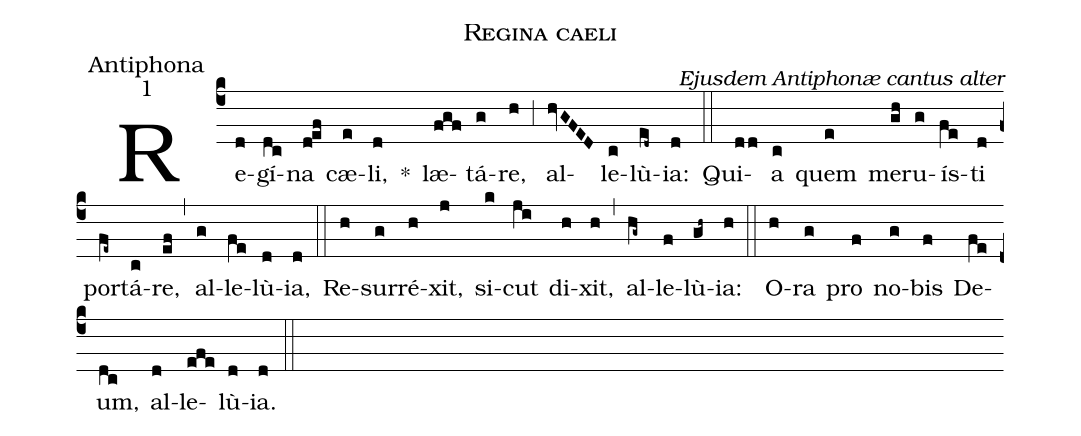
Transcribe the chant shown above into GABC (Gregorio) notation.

name:Regina caeli;
office-part:Antiphona;
mode:1;
commentary:Ejusdem Antiphonæ cantus alter;
%%
(c4)
Re(d)gí(dc)na(d!ef) cæ(e)li,(d) <sp>*</sp>() læ(fgf)tá(g)re,(h) (,3) al-(hvGFED)le(c)lù(ed~)ia:(d) (::) Qui(dd)a(c) quem(e) me(gh)ru(g)ís(fe)ti(d) por(fe~)tá(c)re,(ef) (,) al(g)le(fe)lù(d)ia,(d) (::) Re-(h)sur(g)ré(h)xit,(j) si(k)cut(ji) di(h)xit,(h) (,) al-(hg~)le(f)lù(gh~)ia:(h) (::) O-(h)ra(g) pro(f) no-(g)bis(f) De(fe)um,(dc) al-(d)le(efe)lù(d)ia.(d) (::)
